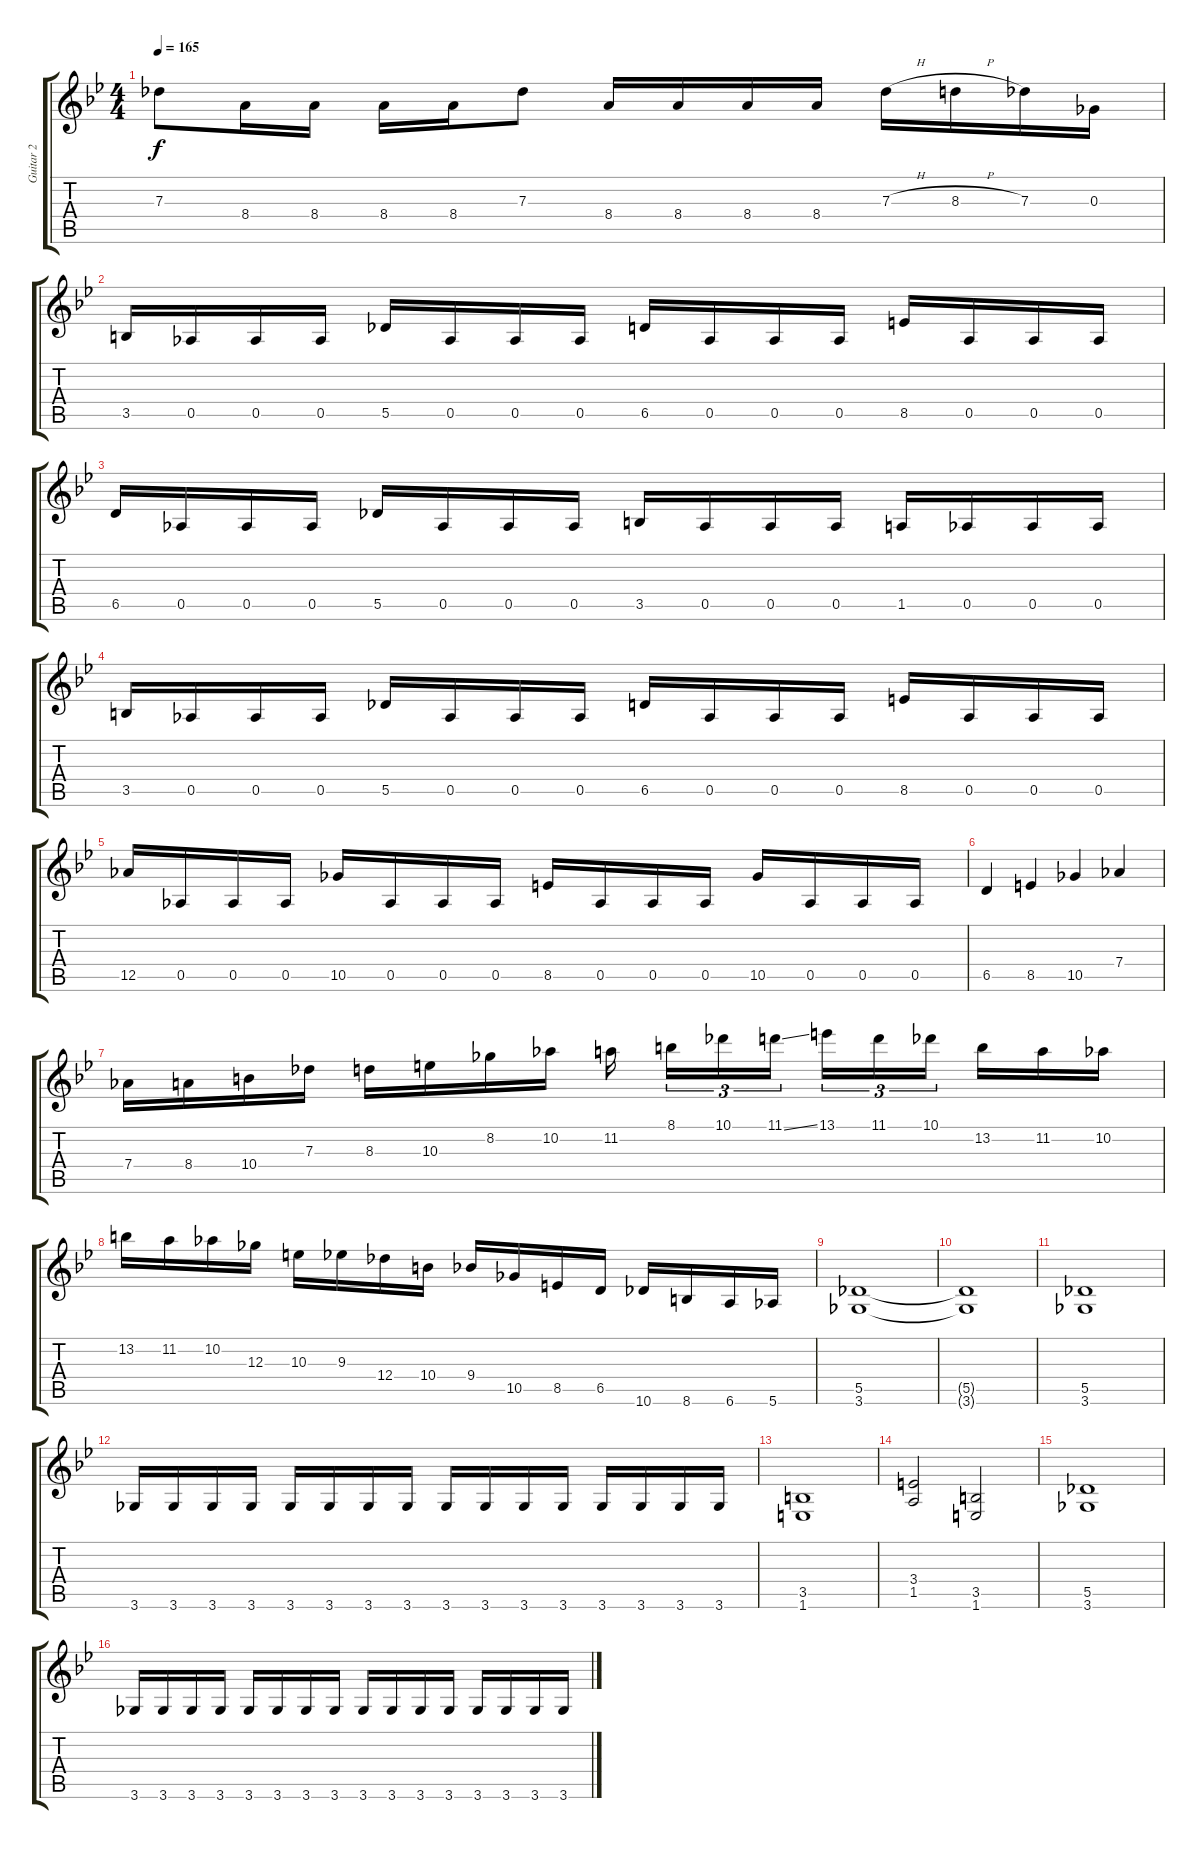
\track ("Guitar 2" "Guitar 2") {instrument overdrivenguitar}
\staff {score tabs}
\tuning (Eb4 Bb3 Gb3 Db3 Ab2 Eb2) {hide}
\ts (4 4)
\tempo 165
\clef g2
\ks bb
7.3.8{dy f} 8.4.16 8.4.16 8.4.16 8.4.16 7.3.8 8.4.16 8.4.16 8.4.16 8.4.16 7.3{h}.16 8.3{h}.16 7.3.16 0.3.16 |
3.5.16 0.5.16 0.5.16 0.5.16 5.5.16 0.5.16 0.5.16 0.5.16 6.5.16 0.5.16 0.5.16 0.5.16 8.5.16 0.5.16 0.5.16 0.5.16 |
6.5.16 0.5.16 0.5.16 0.5.16 5.5.16 0.5.16 0.5.16 0.5.16 3.5.16 0.5.16 0.5.16 0.5.16 1.5.16 0.5.16 0.5.16 0.5.16 |
3.5.16 0.5.16 0.5.16 0.5.16 5.5.16 0.5.16 0.5.16 0.5.16 6.5.16 0.5.16 0.5.16 0.5.16 8.5.16 0.5.16 0.5.16 0.5.16 |
12.5.16 0.5.16 0.5.16 0.5.16 10.5.16 0.5.16 0.5.16 0.5.16 8.5.16 0.5.16 0.5.16 0.5.16 10.5.16 0.5.16 0.5.16 0.5.16 |
6.5.4 8.5.4 10.5.4 7.4.4 |
7.4.16 8.4.16 10.4.16 7.3.16 8.3.16 10.3.16 8.2.16 10.2.16 11.2.16 8.1.16{tu (3 2)} 10.1.16{tu (3 2)} 11.1{ss}.16{tu (3 2)} 13.1.16{tu (3 2)} 11.1.16{tu (3 2)} 10.1.16{tu (3 2)} 13.2.16 11.2.16 10.2.16 |
13.2.16 11.2.16 10.2.16 12.3.16 10.3.16 9.3.16 12.4.16 10.4.16 9.4.16 10.5.16 8.5.16 6.5.16 10.6.16 8.6.16 6.6.16 5.6.16 |
(5.5 3.6).1 |
(5.5{t} 3.6{t}).1 |
(5.5 3.6).1 |
3.6.16 3.6.16 3.6.16 3.6.16 3.6.16 3.6.16 3.6.16 3.6.16 3.6.16 3.6.16 3.6.16 3.6.16 3.6.16 3.6.16 3.6.16 3.6.16 |
(3.5 1.6).1 |
(3.4 1.5).2 (3.5 1.6).2 |
(5.5 3.6).1 |
3.6.16 3.6.16 3.6.16 3.6.16 3.6.16 3.6.16 3.6.16 3.6.16 3.6.16 3.6.16 3.6.16 3.6.16 3.6.16 3.6.16 3.6.16 3.6.16
